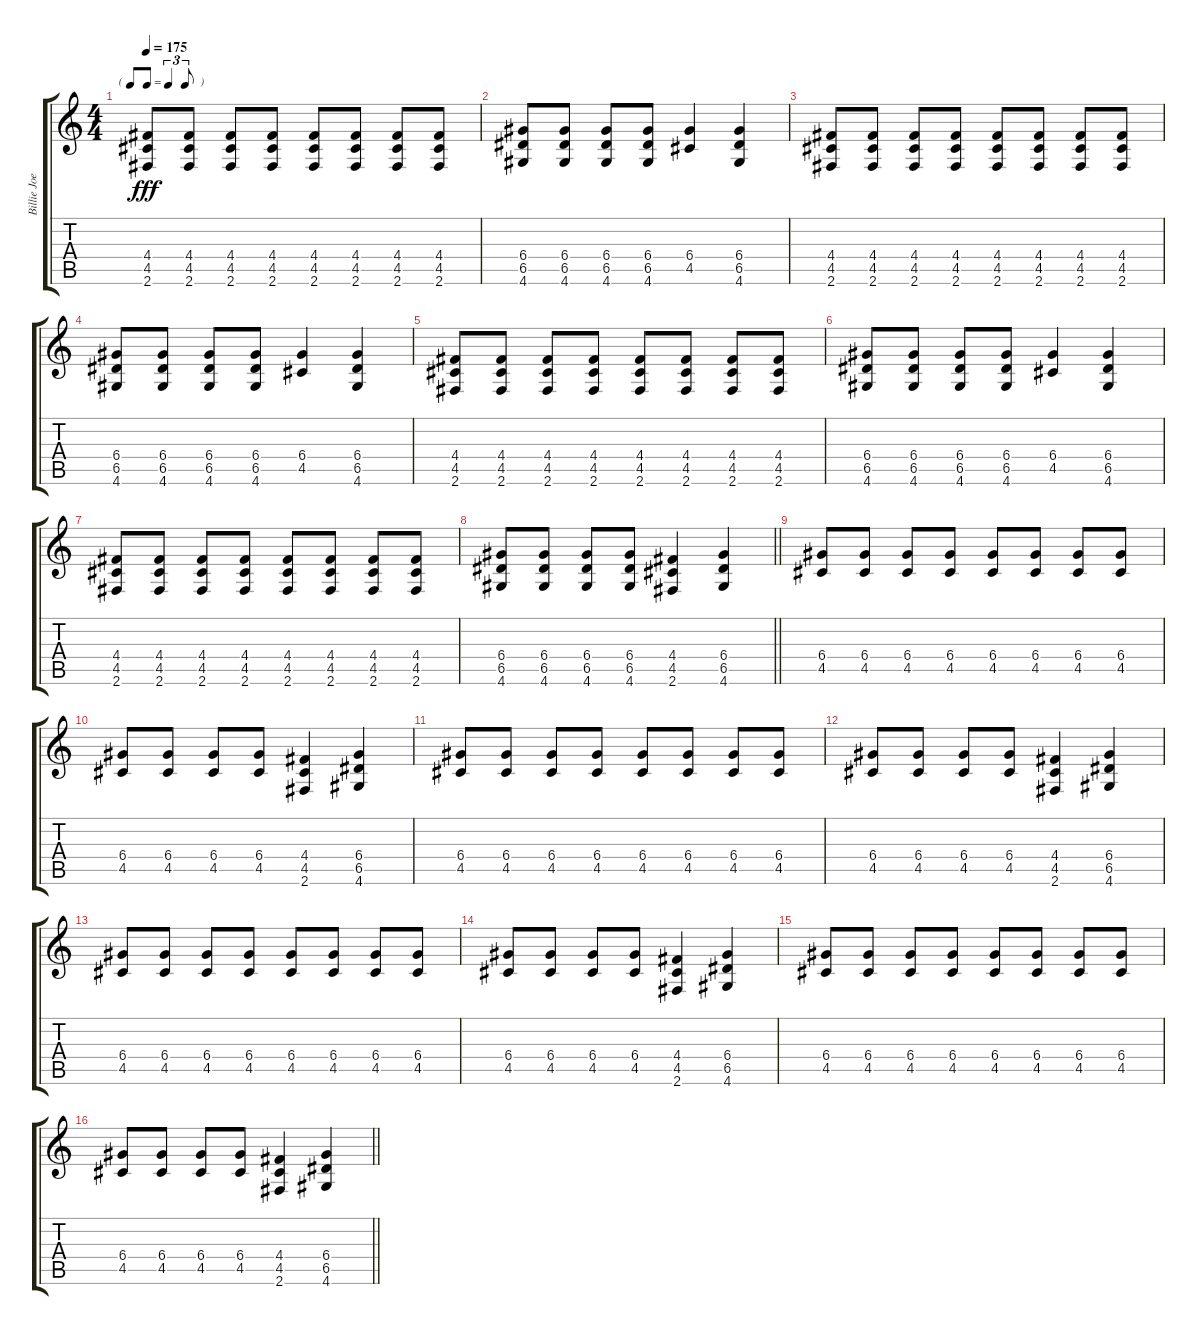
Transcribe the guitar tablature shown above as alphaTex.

\track ("Billie Joe" "Billie Joe") {instrument distortionguitar}
\staff {score tabs}
\tuning (E4 B3 G3 D3 A2 E2) {hide}
\ts (4 4)
\tf triplet8th
\tempo 175
\clef g2
\ks c
(4.4 4.5 2.6).8{dy fff} (4.4 4.5 2.6).8 (4.4 4.5 2.6).8 (4.4 4.5 2.6).8 (4.4 4.5 2.6).8 (4.4 4.5 2.6).8 (4.4 4.5 2.6).8 (4.4 4.5 2.6).8 |
(6.4 6.5 4.6).8 (6.4 6.5 4.6).8 (6.4 6.5 4.6).8 (6.4 6.5 4.6).8 (6.4 4.5).4 (6.4 6.5 4.6).4 |
(4.4 4.5 2.6).8 (4.4 4.5 2.6).8 (4.4 4.5 2.6).8 (4.4 4.5 2.6).8 (4.4 4.5 2.6).8 (4.4 4.5 2.6).8 (4.4 4.5 2.6).8 (4.4 4.5 2.6).8 |
(6.4 6.5 4.6).8 (6.4 6.5 4.6).8 (6.4 6.5 4.6).8 (6.4 6.5 4.6).8 (6.4 4.5).4 (6.4 6.5 4.6).4 |
(4.4 4.5 2.6).8 (4.4 4.5 2.6).8 (4.4 4.5 2.6).8 (4.4 4.5 2.6).8 (4.4 4.5 2.6).8 (4.4 4.5 2.6).8 (4.4 4.5 2.6).8 (4.4 4.5 2.6).8 |
(6.4 6.5 4.6).8 (6.4 6.5 4.6).8 (6.4 6.5 4.6).8 (6.4 6.5 4.6).8 (6.4 4.5).4 (6.4 6.5 4.6).4 |
(4.4 4.5 2.6).8 (4.4 4.5 2.6).8 (4.4 4.5 2.6).8 (4.4 4.5 2.6).8 (4.4 4.5 2.6).8 (4.4 4.5 2.6).8 (4.4 4.5 2.6).8 (4.4 4.5 2.6).8 |
\barLineRight lightlight
(6.4 6.5 4.6).8 (6.4 6.5 4.6).8 (6.4 6.5 4.6).8 (6.4 6.5 4.6).8 (4.4 4.5 2.6).4 (6.4 6.5 4.6).4 |
(6.4 4.5).8 (6.4 4.5).8 (6.4 4.5).8 (6.4 4.5).8 (6.4 4.5).8 (6.4 4.5).8 (6.4 4.5).8 (6.4 4.5).8 |
(6.4 4.5).8 (6.4 4.5).8 (6.4 4.5).8 (6.4 4.5).8 (4.4 4.5 2.6).4 (6.4 6.5 4.6).4 |
(6.4 4.5).8 (6.4 4.5).8 (6.4 4.5).8 (6.4 4.5).8 (6.4 4.5).8 (6.4 4.5).8 (6.4 4.5).8 (6.4 4.5).8 |
(6.4 4.5).8 (6.4 4.5).8 (6.4 4.5).8 (6.4 4.5).8 (4.4 4.5 2.6).4 (6.4 6.5 4.6).4 |
(6.4 4.5).8 (6.4 4.5).8 (6.4 4.5).8 (6.4 4.5).8 (6.4 4.5).8 (6.4 4.5).8 (6.4 4.5).8 (6.4 4.5).8 |
(6.4 4.5).8 (6.4 4.5).8 (6.4 4.5).8 (6.4 4.5).8 (4.4 4.5 2.6).4 (6.4 6.5 4.6).4 |
(6.4 4.5).8 (6.4 4.5).8 (6.4 4.5).8 (6.4 4.5).8 (6.4 4.5).8 (6.4 4.5).8 (6.4 4.5).8 (6.4 4.5).8 |
\barLineRight lightlight
(6.4 4.5).8 (6.4 4.5).8 (6.4 4.5).8 (6.4 4.5).8 (4.4 4.5 2.6).4 (6.4 6.5 4.6).4
